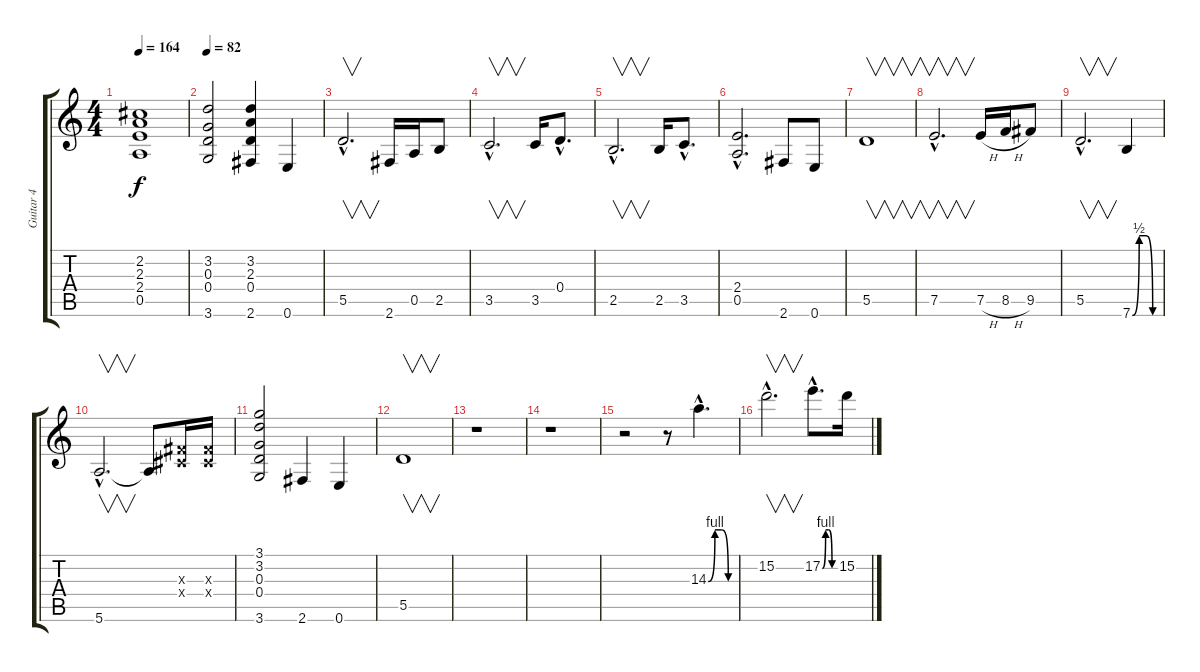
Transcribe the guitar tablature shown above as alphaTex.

\track ("Guitar 4" "Guitar 4") {instrument distortionguitar}
\staff {score tabs}
\tuning (E4 B3 G3 D3 A2 E2) {hide}
\ts (4 4)
\tempo 164
\clef g2
\ks c
(2.2{t} 2.3{t} 2.4{t} 0.5{t}).1{dy f} |
\tempo 82
(3.2 0.3 0.4 3.6).2 (3.2 2.3 0.4 2.6).4 0.6.4 |
5.5{hac}.2{v d} 2.6.16 0.5.16 2.5.8 |
3.5{hac}.2{v d} 3.5.16 0.4{hac}.8{d} |
2.5{hac}.2{v d} 2.5.16 3.5{hac}.8{d} |
(2.4{hac} 0.5{hac}).2{d} 2.6.8 0.6.8 |
5.5.1{v} |
7.5{hac}.2{v d} 7.5{h}.16 8.5{h}.16 9.5.8 |
5.5{hac}.2{v d} 7.6{be (custom 0 0 15 2 30 2 45 0 60 0)}.4 |
5.6{hac}.2{v d} 5.6{t}.8 (-1.3{x} -1.4{x}).16 (-1.3{x} -1.4{x}).16 |
(3.1 3.2 0.3 0.4 3.6).2 2.6.4 0.6.4 |
5.5.1{v} |
r.1 |
r.1 |
r.2 r.8 14.3{be (custom 0 0 15 4 30 4 45 0 60 0) hac}.4{d} |
15.2{hac}.2{v d} 17.2{be (custom 0 0 15 4 30 4 45 0 60 0) hac}.8{d} 15.2.16
